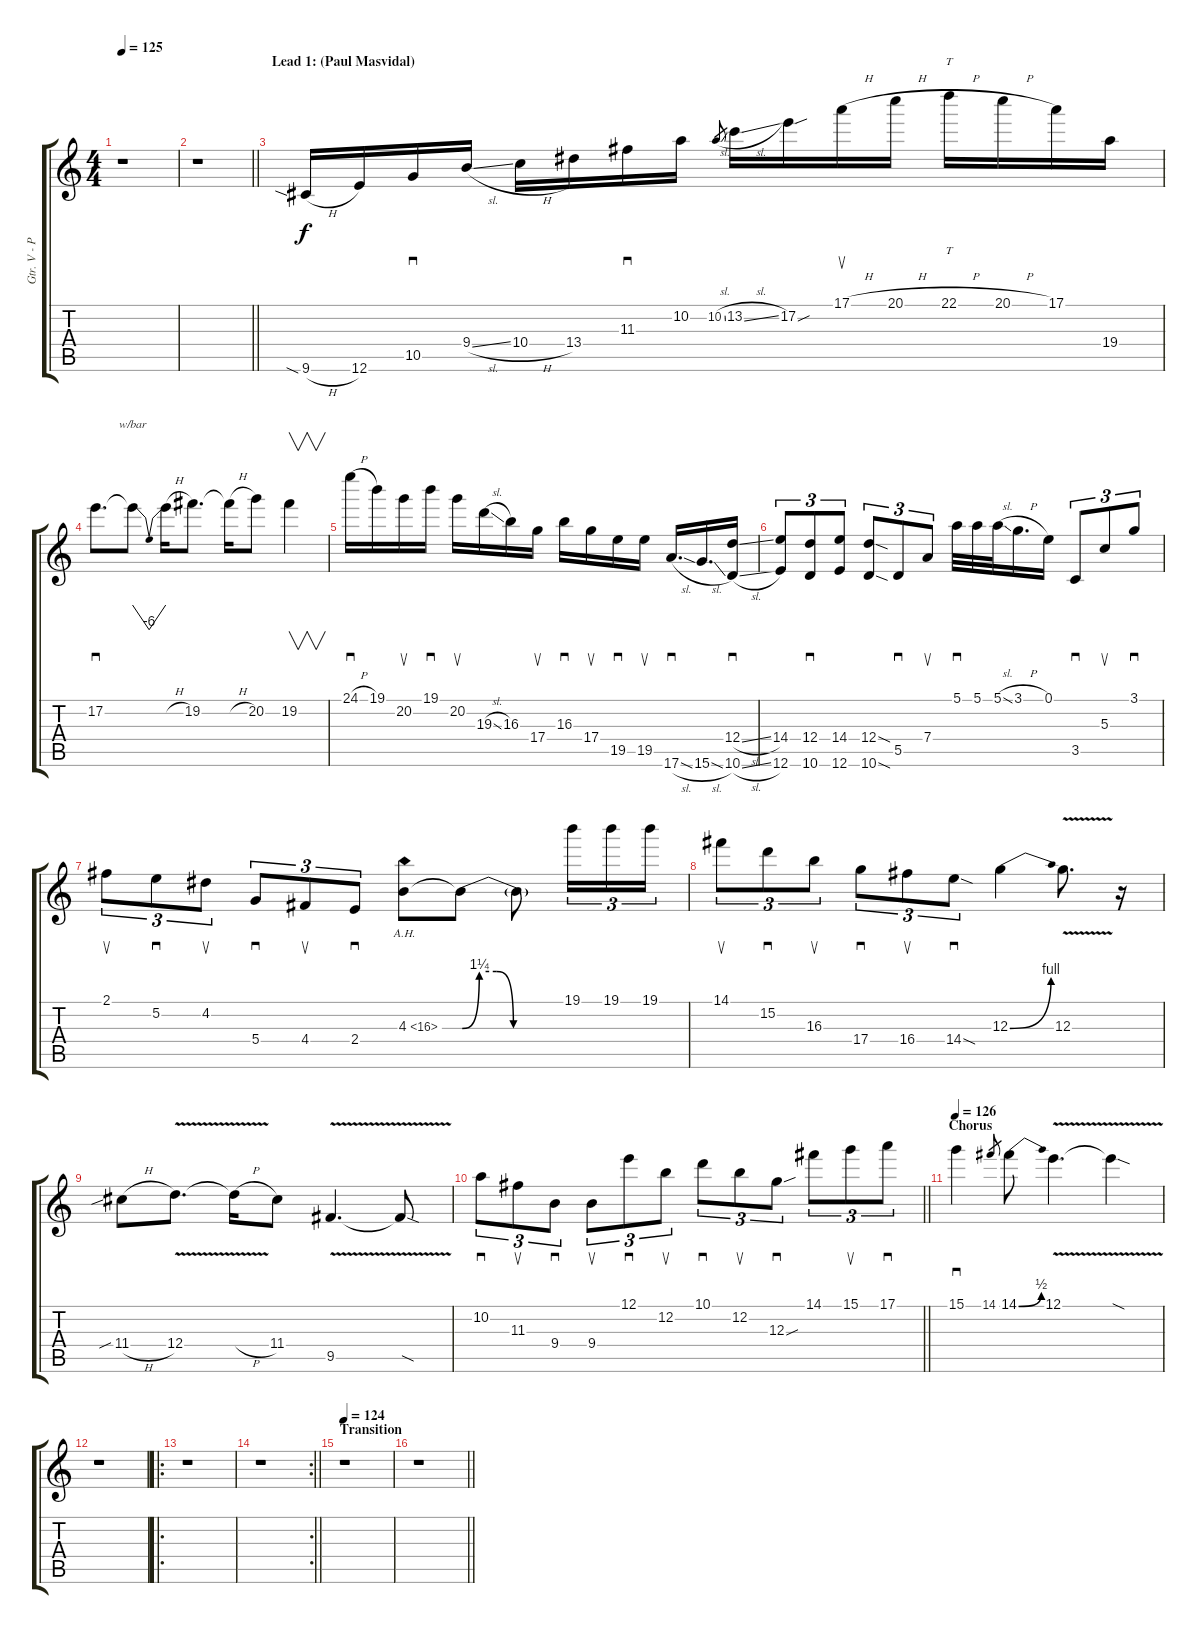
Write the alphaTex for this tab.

\track ("Gtr. V - Paul Masvidal (lead)" "Gtr. V - P") {instrument distortionguitar bank 255}
\staff {score tabs}
\tuning (E4 B3 G3 D3 A2 E2) {hide}
\ts (4 4)
\tempo 125
\clef g2
\ks c
r.1{dy f} |
\barLineRight lightlight
r.1 |
\section ("" "Lead 1: (Paul Masvidal)")
9.6{sia h}.16 12.6.16 10.5.16{sd} 9.4{sl}.16 10.4{h}.16 13.4.16 11.3.16{sd} 10.2.16 10.2{sl}.8{gr} 13.2{sl}.16 17.2{sou}.16 17.1{h}.16{su} 20.1{h}.16 22.1{h}.16{tt} 20.1{h}.16 17.1.16 19.4.16 |
17.2.8{d sd} 17.2{t}.8{tbe (dip default 0 0 30 -24 60 0)} 17.2{h t}.16 19.2.8{d} 19.2{h t}.16 20.2.8 19.2.4{v} |
24.1{h}.16{sd} 19.1.16 20.2.16{su} 19.1.16{sd} 20.2.16{su} 19.3{sl}.16 16.3.16 17.4.16{su} 16.3.16{sd} 17.4.16{su} 19.5.16{sd} 19.5.16{su} 17.6{sl}.16{d sd} 15.6{sl}.16{d} (12.4{sl} 10.6{sl}).16{sd} |
(14.4 12.6).8{tu (3 2)} (12.4 10.6).8{sd tu (3 2)} (14.4 12.6).8{tu (3 2)} (12.4{sod} 10.6{sod}).8{tu (3 2)} 5.5.8{sd tu (3 2)} 7.4.8{su tu (3 2)} 5.1.32{sd} 5.1.32 5.1{sl}.32 3.1{h}.16{d} 0.1.16 3.5.8{sd tu (3 2)} 5.3.8{su tu (3 2)} 3.1.8{sd tu (3 2)} |
2.1.8{su tu (3 2)} 5.2.8{sd tu (3 2)} 4.2.8{su tu (3 2)} 5.4.8{sd tu (3 2)} 4.4.8{su tu (3 2)} 2.4.8{sd tu (3 2)} 4.3{ah 12}.8 4.3{be (custom 0 0 10 5 20 5 30 0 60 0) t}.8 4.3{t}.8 19.1.16{tu (3 2)} 19.1.16{tu (3 2)} 19.1.16{tu (3 2)} |
14.1.8{su tu (3 2)} 15.2.8{sd tu (3 2)} 16.3.8{su tu (3 2)} 17.4.8{sd tu (3 2)} 16.4.8{su tu (3 2)} 14.4{sod}.8{sd tu (3 2)} 12.3{be (bend 0 0 60 4)}.4 12.3{v}.8{d} r.16 |
11.4{sib h}.8 12.4{v}.8{d} 12.4{h t}.16 11.4.8 9.5{v}.4{d} 9.5{sod t}.8 |
\barLineRight lightlight
10.2.8{sd tu (3 2)} 11.3.8{su tu (3 2)} 9.4.8{sd tu (3 2)} 9.4.8{su tu (3 2)} 12.1.8{sd tu (3 2)} 12.2.8{su tu (3 2)} 10.1.8{sd tu (3 2)} 12.2.8{su tu (3 2)} 12.3{sou}.8{sd tu (3 2)} 14.1.8{tu (3 2)} 15.1.8{su tu (3 2)} 17.1.8{sd tu (3 2)} |
\section ("" "Chorus")
\tempo 126
15.1.4{sd} 14.1.8{gr} 14.1{be (bend 0 0 60 2)}.8 12.1{v}.4{d} 12.1{sod t}.4 |
r.1 |
\ro
r.1 |
\rc 2
\barLineRight lightlight
r.1 |
\section ("" "Transition")
\tempo 124
r.1 |
\barLineRight lightlight
r.1
